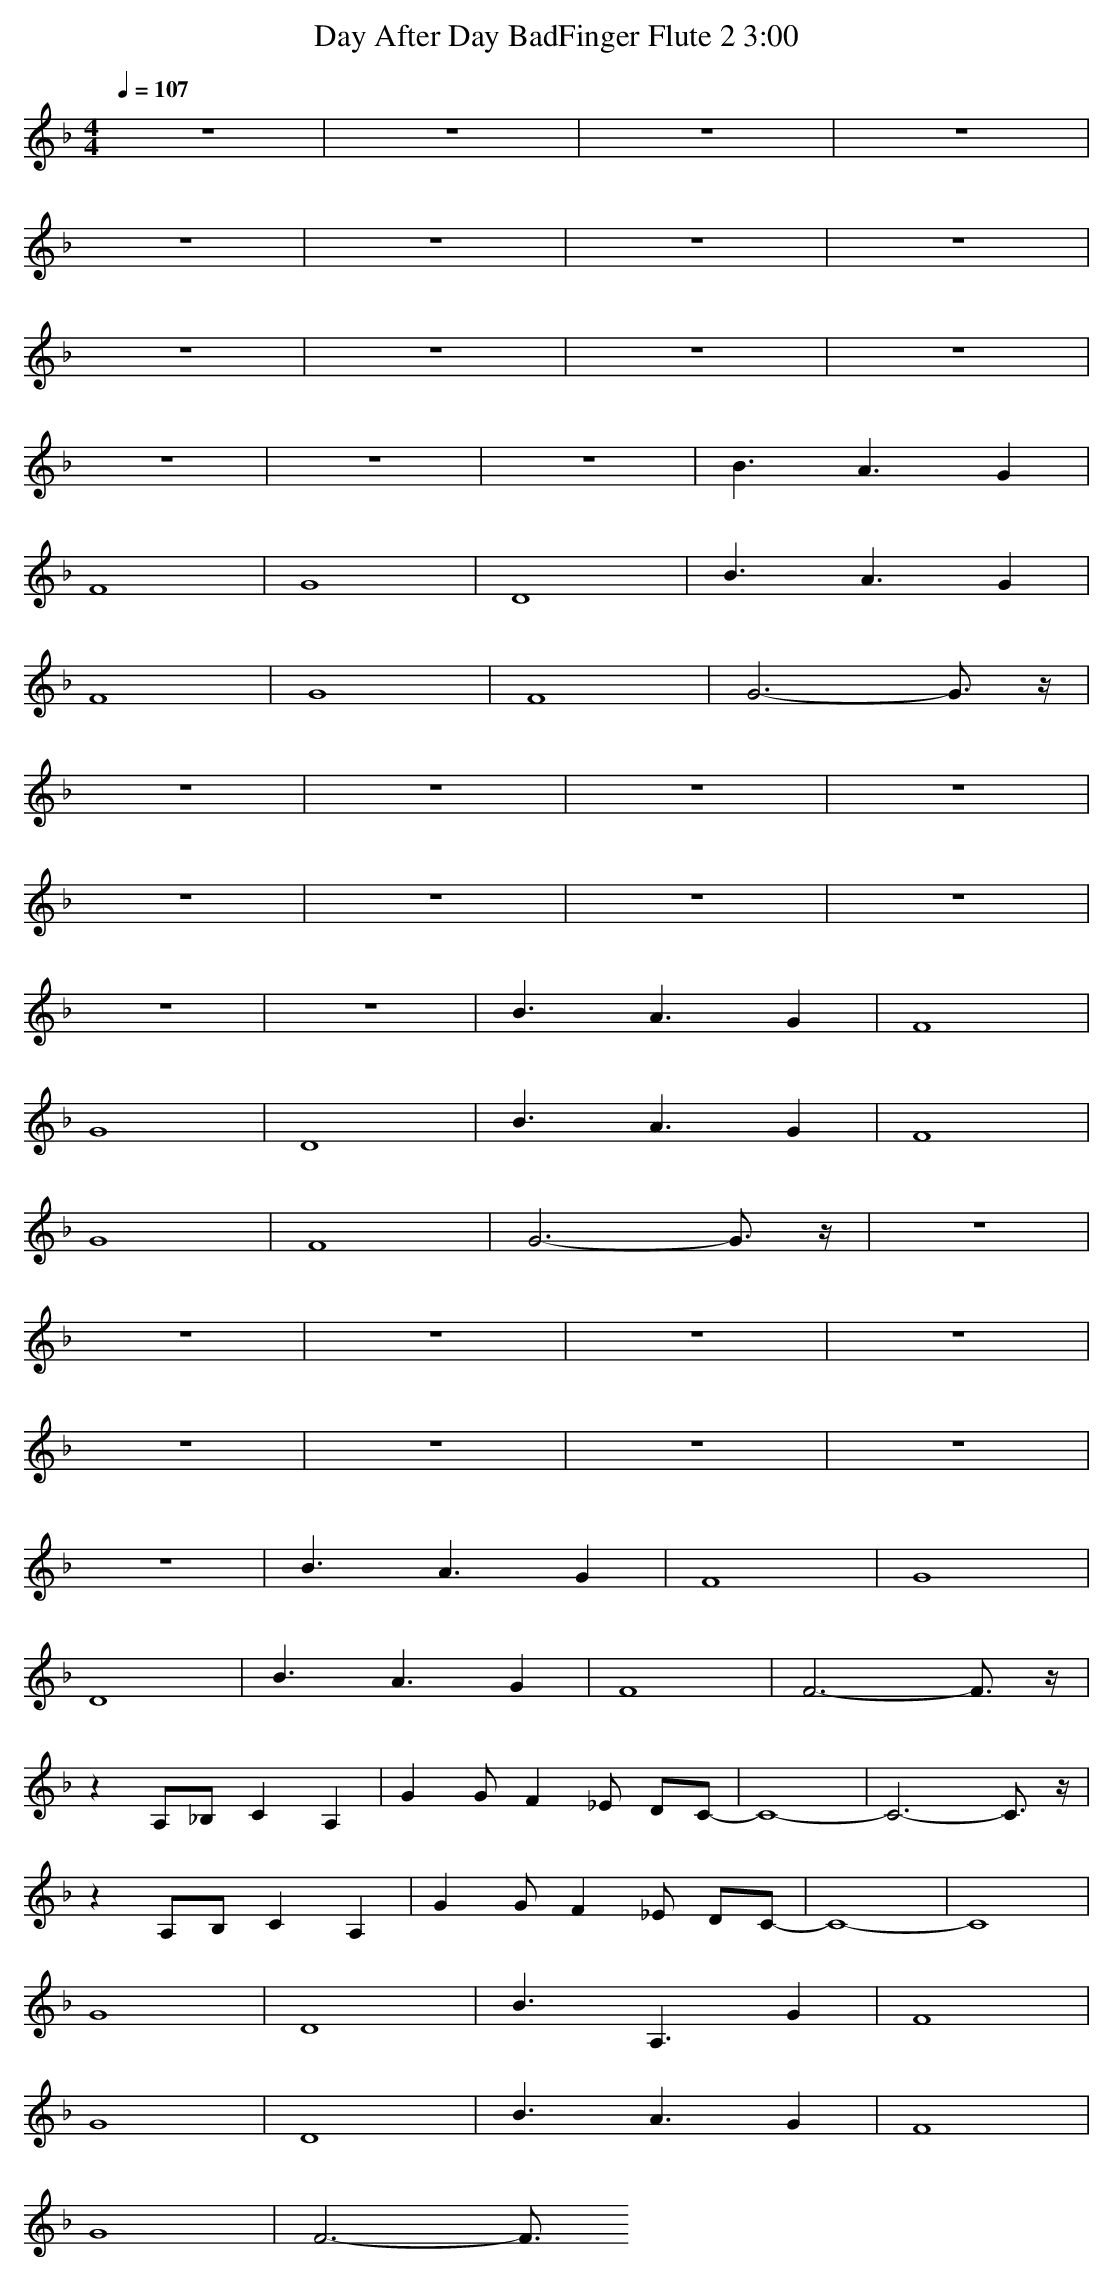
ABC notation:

X:1
T:Day After Day BadFinger Flute 2 3:00
M:4/4
L:1/8
Q:1/4=107
K:F
z8|z8|z8|z8|
z8|z8|z8|z8|
z8|z8|z8|z8|
z8|z8|z8|B3A3 G2|
F8|G8|D8|B3A3 G2|
F8|G8|F8|G6- G3/2z/2|
z8|z8|z8|z8|
z8|z8|z8|z8|
z8|z8|B3A3 G2|F8|
G8|D8|B3A3 G2|F8|
G8|F8|G6- G3/2z/2|z8|
z8|z8|z8|z8|
z8|z8|z8|z8|
z8|B3A3 G2|F8|G8|
D8|B3A3 G2|F8|F6- F3/2z/2|
z2 A,_B, C2 A,2|G2 GF2_E DC-|C8-|C6- C3/2z/2|
z2 A,B, C2 A,2|G2 GF2_E DC-|C8-|C8|
G8|D8|B3A,3 G2|F8|
G8|D8|B3A3 G2|F8|
G8|F6- F3/2
